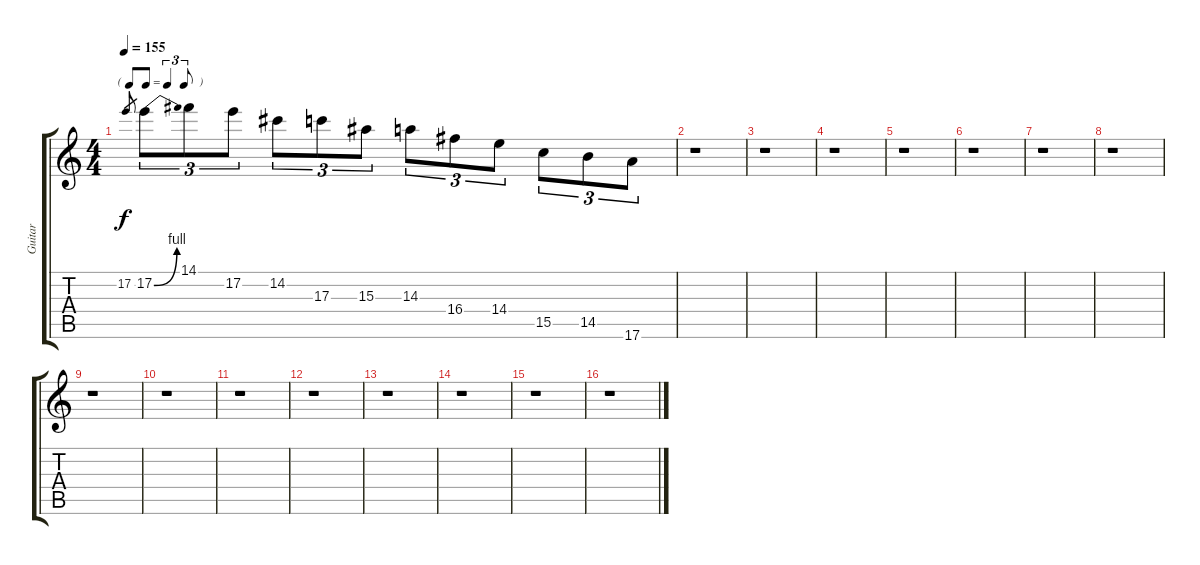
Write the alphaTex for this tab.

\track ("Guitar" "Guitar") {instrument distortionguitar}
\staff {score tabs}
\tuning (E4 B3 G3 D3 A2 E2) {hide}
\ts (4 4)
\tf triplet8th
\tempo 155
\clef g2
\ks c
17.2.8{gr dy f} 17.2{be (bend 0 0 60 4)}.8{tu (3 2)} 14.1.8{tu (3 2)} 17.2.8{tu (3 2)} 14.2.8{tu (3 2)} 17.3.8{tu (3 2)} 15.3.8{tu (3 2)} 14.3.8{tu (3 2)} 16.4.8{tu (3 2)} 14.4.8{tu (3 2)} 15.5.8{tu (3 2)} 14.5.8{tu (3 2)} 17.6.8{tu (3 2)} |
r.1 |
r.1 |
r.1 |
r.1 |
r.1 |
r.1 |
r.1 |
r.1 |
r.1 |
r.1 |
r.1 |
r.1 |
r.1 |
r.1 |
r.1
